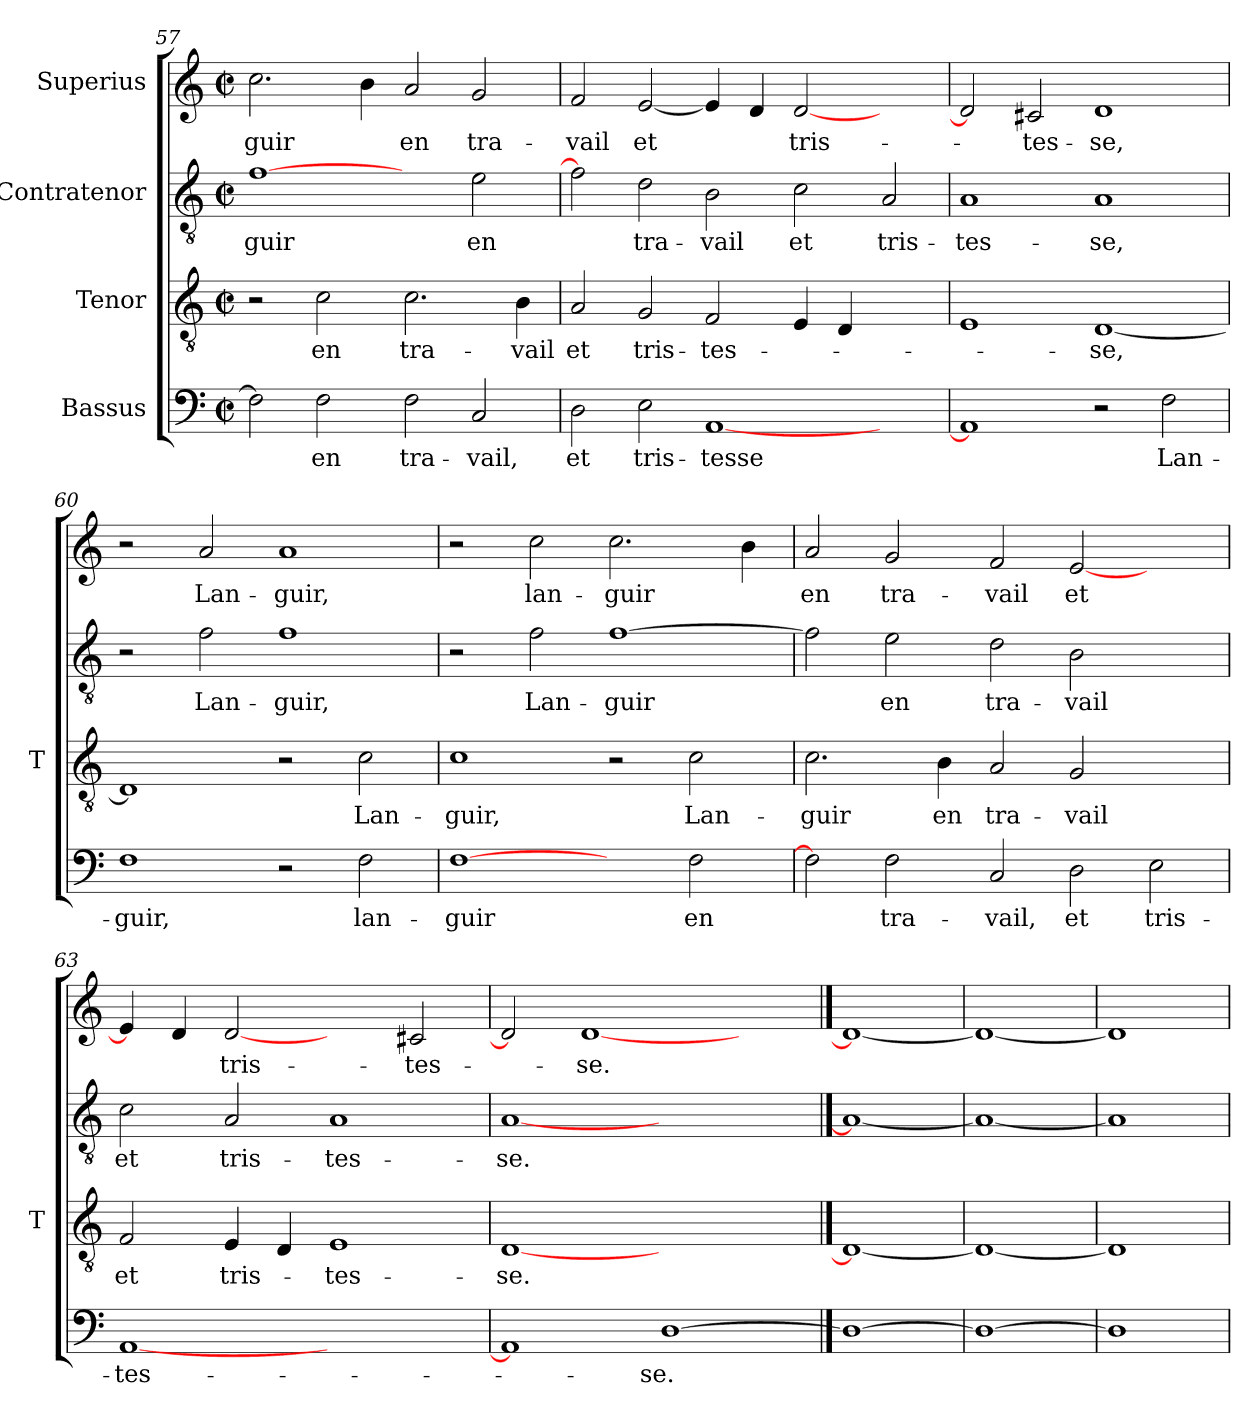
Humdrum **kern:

**kern	**text	**kern	**text	**kern	**text	**kern	**text
*part4	*part4	*part3	*part3	*part2	*part2	*part1	*part1
*staff4	*staff4	*staff3	*staff3	*staff2	*staff2	*staff1	*staff1
*I"Bassus	*	*I"Tenor	*	*I"Contratenor	*	*I"Superius	*
*	*	*I'T	*	*	*	*	*
*clefF4	*	*clefGv2	*	*clefGv2	*	*clefG2	*
*k[]	*	*k[]	*	*k[]	*	*k[]	*
*C:	*	*C:	*	*C:	*	*C:	*
*M2/2	*	*M2/2	*	*M2/2	*	*M2/2	*
*met(c|)	*	*met(c|)	*	*met(c|)	*	*met(c|)	*
=57	=57	=57	=57	=57	=57	=57	=57
2F]	.	2r	.	[1f	-guir	2.cc	-guir
2F	-en	2c	-en	.	.	.	.
.	.	.	.	.	.	4b	.
2F	tra-	2.c	tra-	2ryy	.	2a	-en
2C	-vail,	.	.	2e	-en	2g	tra-
.	.	4B	-vail	.	.	.	.
=58	=58	=58	=58	=58	=58	=58	=58
2D	-et	2A	-et	2f]	.	2f	-vail
2E	tris-	2G	tris-	2d	tra-	[2e	-et
[1AA	-tesse	2F	tes-	2B	-vail	4e]	.
.	.	.	.	.	.	4d	.
.	.	4E	.	2c	-et	[2d	tris-
.	.	4D	.	.	.	.	.
2ryy	.	2ryy	.	2A	tris-	2ryy	.
=59	=59	=59	=59	=59	=59	=59	=59
1AA]	.	1E	.	1A	tes-	2d]	.
.	.	.	.	.	.	2c#X	tes-
2r	.	[1D	-se,	1A	-se,	1d	-se,
2F	Lan-	.	.	.	.	.	.
=60	=60	=60	=60	=60	=60	=60	=60
1F	-guir,	1D]	.	2r	.	2r	.
.	.	.	.	2f	Lan-	2a	Lan-
2r	.	2r	.	1f	-guir,	1a	-guir,
2F	lan-	2c	Lan-	.	.	.	.
!!LO:PB:g=z
=61	=61	=61	=61	=61	=61	=61	=61
[1F	-guir	1c	-guir,	2r	.	2r	.
.	.	.	.	2f	Lan-	2cc	lan-
2ryy	.	2r	.	[1f	-guir	2.cc	-guir
2F	-en	2c	Lan-	.	.	.	.
.	.	.	.	.	.	4b	.
=62	=62	=62	=62	=62	=62	=62	=62
2F]	.	2.c	-guir	2f]	.	2a	-en
2F	tra-	.	.	2e	-en	2g	tra-
.	.	4B	-en	.	.	.	.
2C	-vail,	2A	tra-	2d	tra-	2f	-vail
2D	-et	2G	-vail	2B	-vail	[2e	-et
2E	tris-	2ryy	.	2ryy	.	2ryy	.
=63	=63	=63	=63	=63	=63	=63	=63
[1AA	tes-	2F	-et	2c	-et	4e]	.
.	.	.	.	.	.	4d	.
.	.	4E	tris-	2A	tris-	[2d	tris-
.	.	4D	.	.	.	.	.
1ryy	.	1E	tes-	1A	tes-	2ryy	.
.	.	.	.	.	.	2c#X	tes-
=64	=64	=64	=64	=64	=64	=64	=64
1AA]	.	[1D	-se.	[1A	-se.	2d]	.
.	.	.	.	.	.	[1d	-se.
[1D	-se.	1ryy	.	1ryy	.	.	.
.	.	.	.	.	.	2ryy	.
==65	==65	==65	==65	==65	==65	==65	==65
1D_	.	1D_	.	1A_	.	1d_	.
=66	=66	=66	=66	=66	=66	=66	=66
1D_	.	1D_	.	1A_	.	1d_	.
=67	=67	=67	=67	=67	=67	=67	=67
1D]	.	1D]	.	1A]	.	1d]	.
=	=	=	=	=	=	=	=
*-	*-	*-	*-	*-	*-	*-	*-
